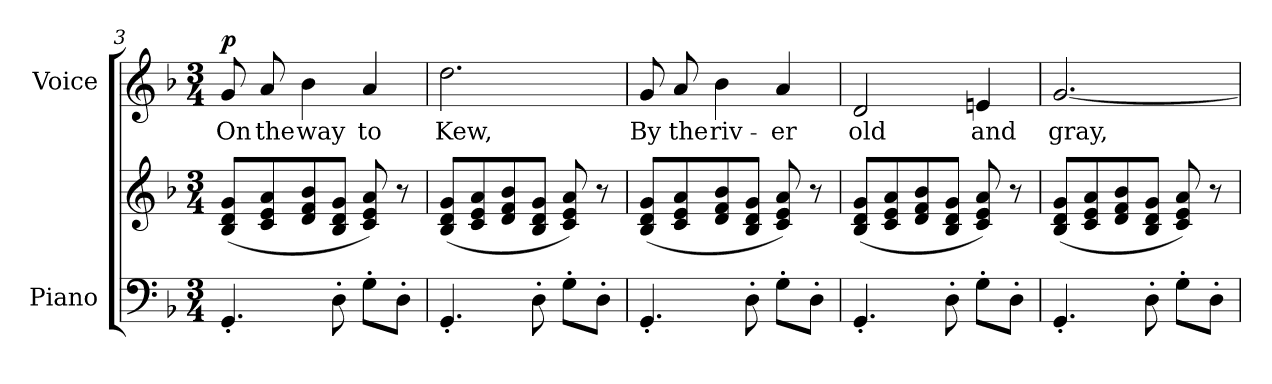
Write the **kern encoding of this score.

**kern	**kern	**kern	**text	**dynam
*part2	*part2	*part1	*part1	*part1
*staff3	*staff2	*staff1	*staff1	*staff1
*I"Piano	*	*I"Voice	*	*
*I'Pno	*	*	*	*
*clefF4	*clefG2	*clefG2	*	*
*k[b-]	*k[b-]	*k[b-]	*	*
*M3/4	*M3/4	*M3/4	*	*
=3	=3	=3	=3	=3
!	!	!	!LO:LY:b	!LO:DY:a
4.GG'/	(8B-/ 8d/ 8g/L	8g/	On	p
!	!	!	!LO:LY:b	!
.	8c/ 8e/ 8a/	8a/	the	.
!	!	!	!LO:LY:b	!
.	8d/ 8f/ 8b-/	4b-\	way	.
8D'\	8B-/ 8d/ 8g/J	.	.	.
!	!	!	!LO:LY:b	!
8G'\L	8c/ 8e/ 8a/)	4a/	to	.
8D'\J	8r	.	.	.
=4	=4	=4	=4	=4
!	!	!	!LO:LY:b	!
4.GG'/	(8B-/ 8d/ 8g/L	2.dd\	Kew,	.
.	8c/ 8e/ 8a/	.	.	.
.	8d/ 8f/ 8b-/	.	.	.
8D'\	8B-/ 8d/ 8g/J	.	.	.
8G'\L	8c/ 8e/ 8a/)	.	.	.
8D'\J	8r	.	.	.
!!LO:LB:g=z
=5	=5	=5	=5	=5
!	!	!	!LO:LY:b	!
4.GG'/	(8B-/ 8d/ 8g/L	8g/	By	.
!	!	!	!LO:LY:b	!
.	8c/ 8e/ 8a/	8a/	the	.
!	!	!	!LO:LY:b	!
.	8d/ 8f/ 8b-/	4b-\	riv-	.
8D'\	8B-/ 8d/ 8g/J	.	.	.
!	!	!	!LO:LY:b	!
8G'\L	8c/ 8e/ 8a/)	4a/	-er	.
8D'\J	8r	.	.	.
=6	=6	=6	=6	=6
!	!	!	!LO:LY:b	!
4.GG'/	(8B-/ 8d/ 8g/L	2d/	old	.
.	8c/ 8e/ 8a/	.	.	.
.	8d/ 8f/ 8b-/	.	.	.
8D'\	8B-/ 8d/ 8g/J	.	.	.
!	!	!	!LO:LY:b	!
8G'\L	8c/ 8e/ 8a/)	4eni/	and	.
8D'\J	8r	.	.	.
=7	=7	=7	=7	=7
!	!	!	!LO:LY:b	!
4.GG'/	(8B-/ 8d/ 8g/L	[2.g/	gray,	.
.	8c/ 8e/ 8a/	.	.	.
.	8d/ 8f/ 8b-/	.	.	.
8D'\	8B-/ 8d/ 8g/J	.	.	.
8G'\L	8c/ 8e/ 8a/)	.	.	.
8D'\J	8r	.	.	.
=	=	=	=	=
*-	*-	*-	*-	*-
